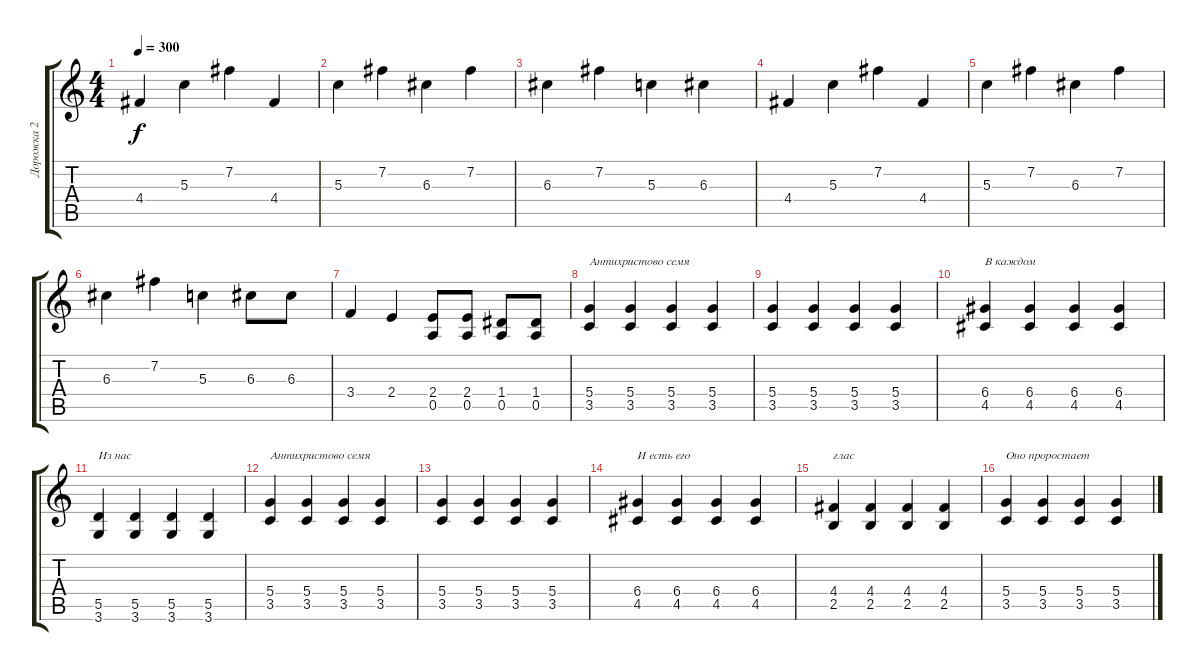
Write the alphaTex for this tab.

\track ("Дорожка 2" "Дорожка 2") {instrument distortionguitar}
\staff {score tabs}
\tuning (E4 B3 G3 D3 A2 E2) {hide}
\ts (4 4)
\tempo 300
\clef g2
\ks c
4.4.4{dy f} 5.3.4 7.2.4 4.4.4 |
5.3.4 7.2.4 6.3.4 7.2.4 |
6.3.4 7.2.4 5.3.4 6.3.4 |
4.4.4 5.3.4 7.2.4 4.4.4 |
5.3.4 7.2.4 6.3.4 7.2.4 |
6.3.4 7.2.4 5.3.4 6.3.8 6.3.8 |
3.4.4 2.4.4 (2.4 0.5).8 (2.4 0.5).8 (1.4 0.5).8 (1.4 0.5).8 |
(5.4 3.5).4{txt "Антихристово семя"} (5.4 3.5).4 (5.4 3.5).4 (5.4 3.5).4 |
(5.4 3.5).4 (5.4 3.5).4 (5.4 3.5).4 (5.4 3.5).4 |
(6.4 4.5).4{txt "В каждом"} (6.4 4.5).4 (6.4 4.5).4 (6.4 4.5).4 |
(5.5 3.6).4{txt "Из нас"} (5.5 3.6).4 (5.5 3.6).4 (5.5 3.6).4 |
(5.4 3.5).4{txt "Антихристово семя"} (5.4 3.5).4 (5.4 3.5).4 (5.4 3.5).4 |
(5.4 3.5).4 (5.4 3.5).4 (5.4 3.5).4 (5.4 3.5).4 |
(6.4 4.5).4{txt "И есть его"} (6.4 4.5).4 (6.4 4.5).4 (6.4 4.5).4 |
(4.4 2.5).4{txt "глас"} (4.4 2.5).4 (4.4 2.5).4 (4.4 2.5).4 |
(5.4 3.5).4{txt "Оно проростает"} (5.4 3.5).4 (5.4 3.5).4 (5.4 3.5).4
